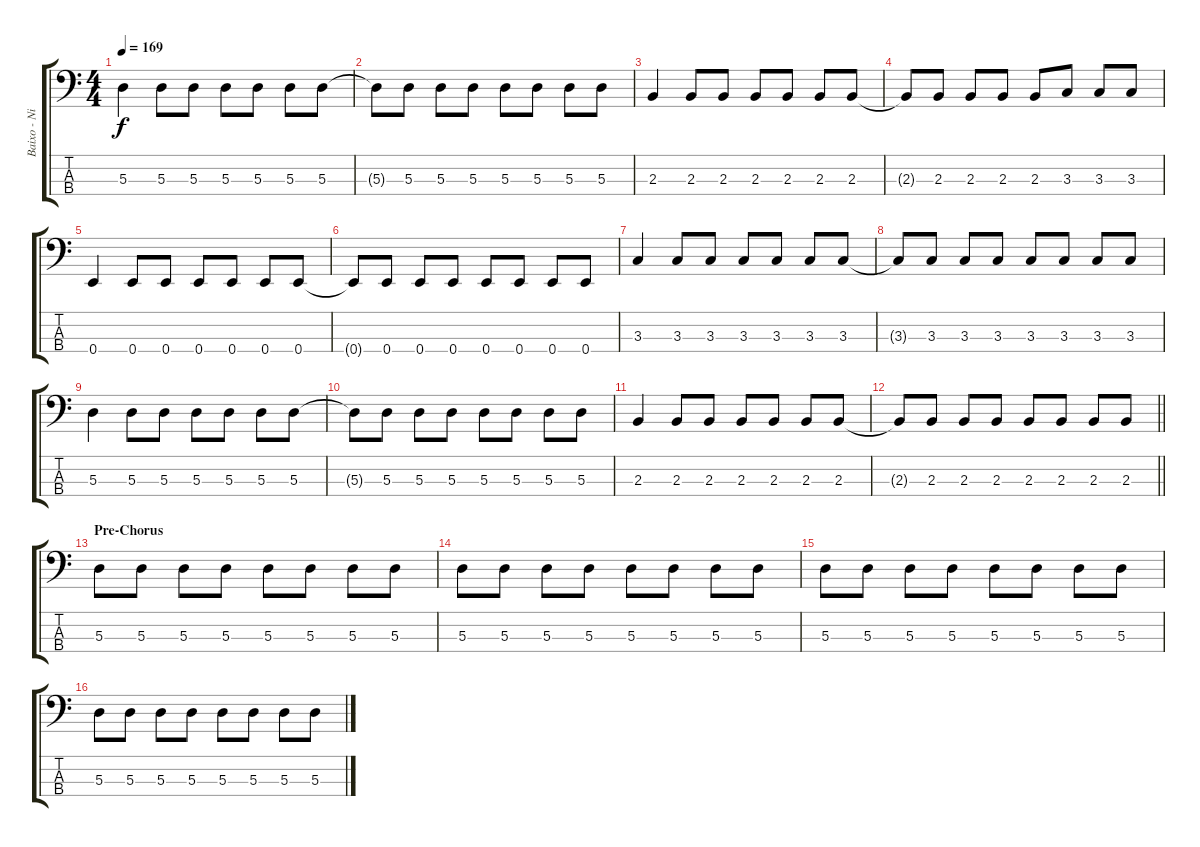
\track ("Baixo - Nikola" "Baixo - Ni") {instrument electricbasspick}
\staff {score tabs}
\tuning (G2 D2 A1 E1) {hide}
\ts (4 4)
\tempo 169
\clef f4
\ks c
5.3.4{dy f} 5.3.8 5.3.8 5.3.8 5.3.8 5.3.8 5.3.8 |
5.3{t}.8 5.3.8 5.3.8 5.3.8 5.3.8 5.3.8 5.3.8 5.3.8 |
2.3.4 2.3.8 2.3.8 2.3.8 2.3.8 2.3.8 2.3.8 |
2.3{t}.8 2.3.8 2.3.8 2.3.8 2.3.8 3.3.8 3.3.8 3.3.8 |
0.4.4 0.4.8 0.4.8 0.4.8 0.4.8 0.4.8 0.4.8 |
0.4{t}.8 0.4.8 0.4.8 0.4.8 0.4.8 0.4.8 0.4.8 0.4.8 |
3.3.4 3.3.8 3.3.8 3.3.8 3.3.8 3.3.8 3.3.8 |
3.3{t}.8 3.3.8 3.3.8 3.3.8 3.3.8 3.3.8 3.3.8 3.3.8 |
5.3.4 5.3.8 5.3.8 5.3.8 5.3.8 5.3.8 5.3.8 |
5.3{t}.8 5.3.8 5.3.8 5.3.8 5.3.8 5.3.8 5.3.8 5.3.8 |
2.3.4 2.3.8 2.3.8 2.3.8 2.3.8 2.3.8 2.3.8 |
\barLineRight lightlight
2.3{t}.8 2.3.8 2.3.8 2.3.8 2.3.8 2.3.8 2.3.8 2.3.8 |
\section ("" "Pre-Chorus")
5.3.8 5.3.8 5.3.8 5.3.8 5.3.8 5.3.8 5.3.8 5.3.8 |
5.3.8 5.3.8 5.3.8 5.3.8 5.3.8 5.3.8 5.3.8 5.3.8 |
5.3.8 5.3.8 5.3.8 5.3.8 5.3.8 5.3.8 5.3.8 5.3.8 |
5.3.8 5.3.8 5.3.8 5.3.8 5.3.8 5.3.8 5.3.8 5.3.8
